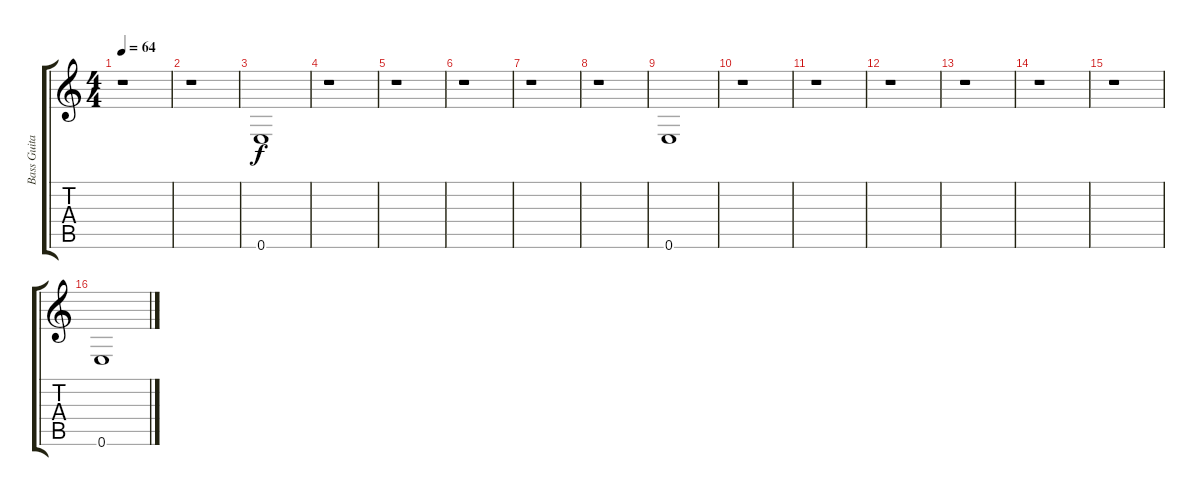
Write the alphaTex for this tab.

\track ("Bass Guitar" "Bass Guita") {instrument electricbassfinger}
\staff {score tabs}
\tuning (E4 B3 G3 D3 A2 E2) {hide}
\ts (4 4)
\tempo 64
\clef g2
\ks c
r.1{dy f instrument electricbassfinger} |
r.1 |
0.6.1 |
r.1 |
r.1 |
r.1 |
r.1 |
r.1 |
0.6.1 |
r.1 |
r.1 |
r.1 |
r.1 |
r.1 |
r.1 |
0.6.1
